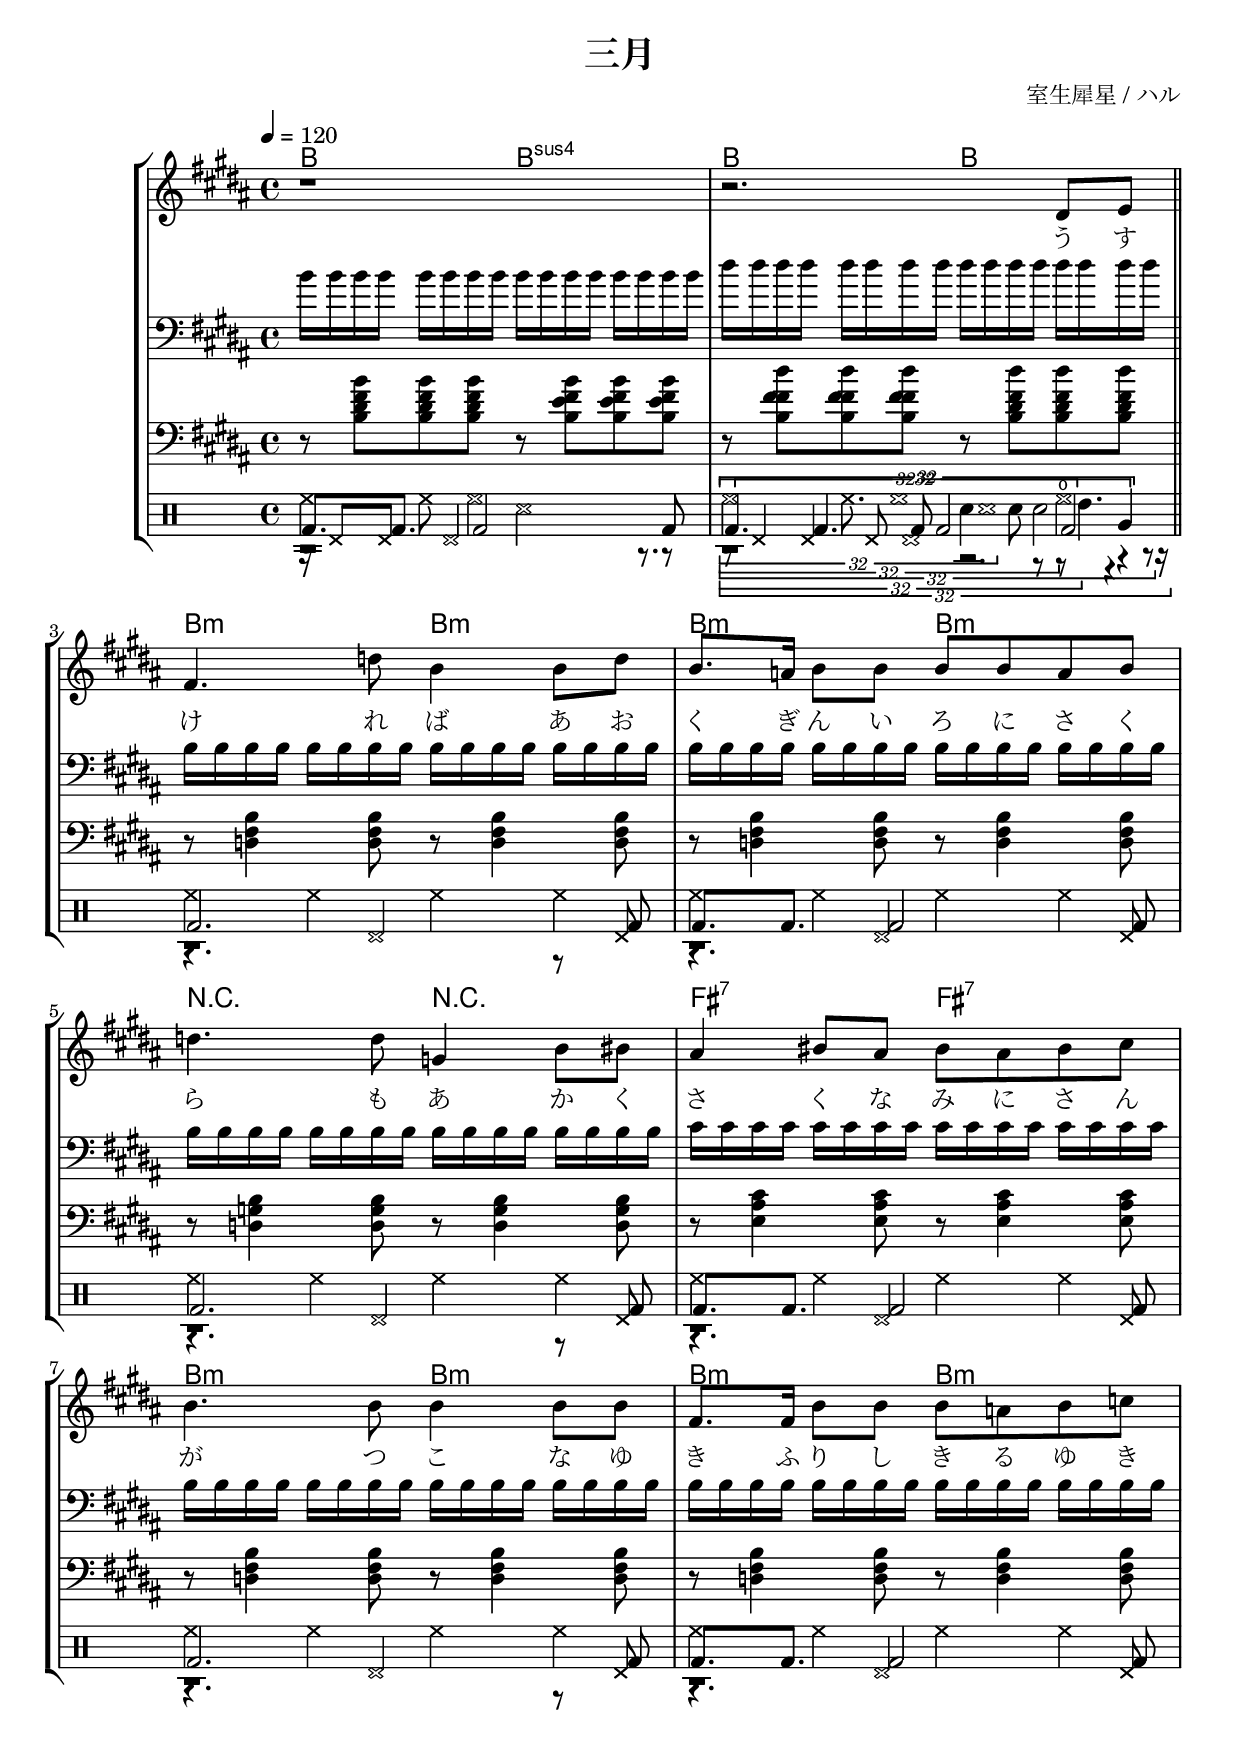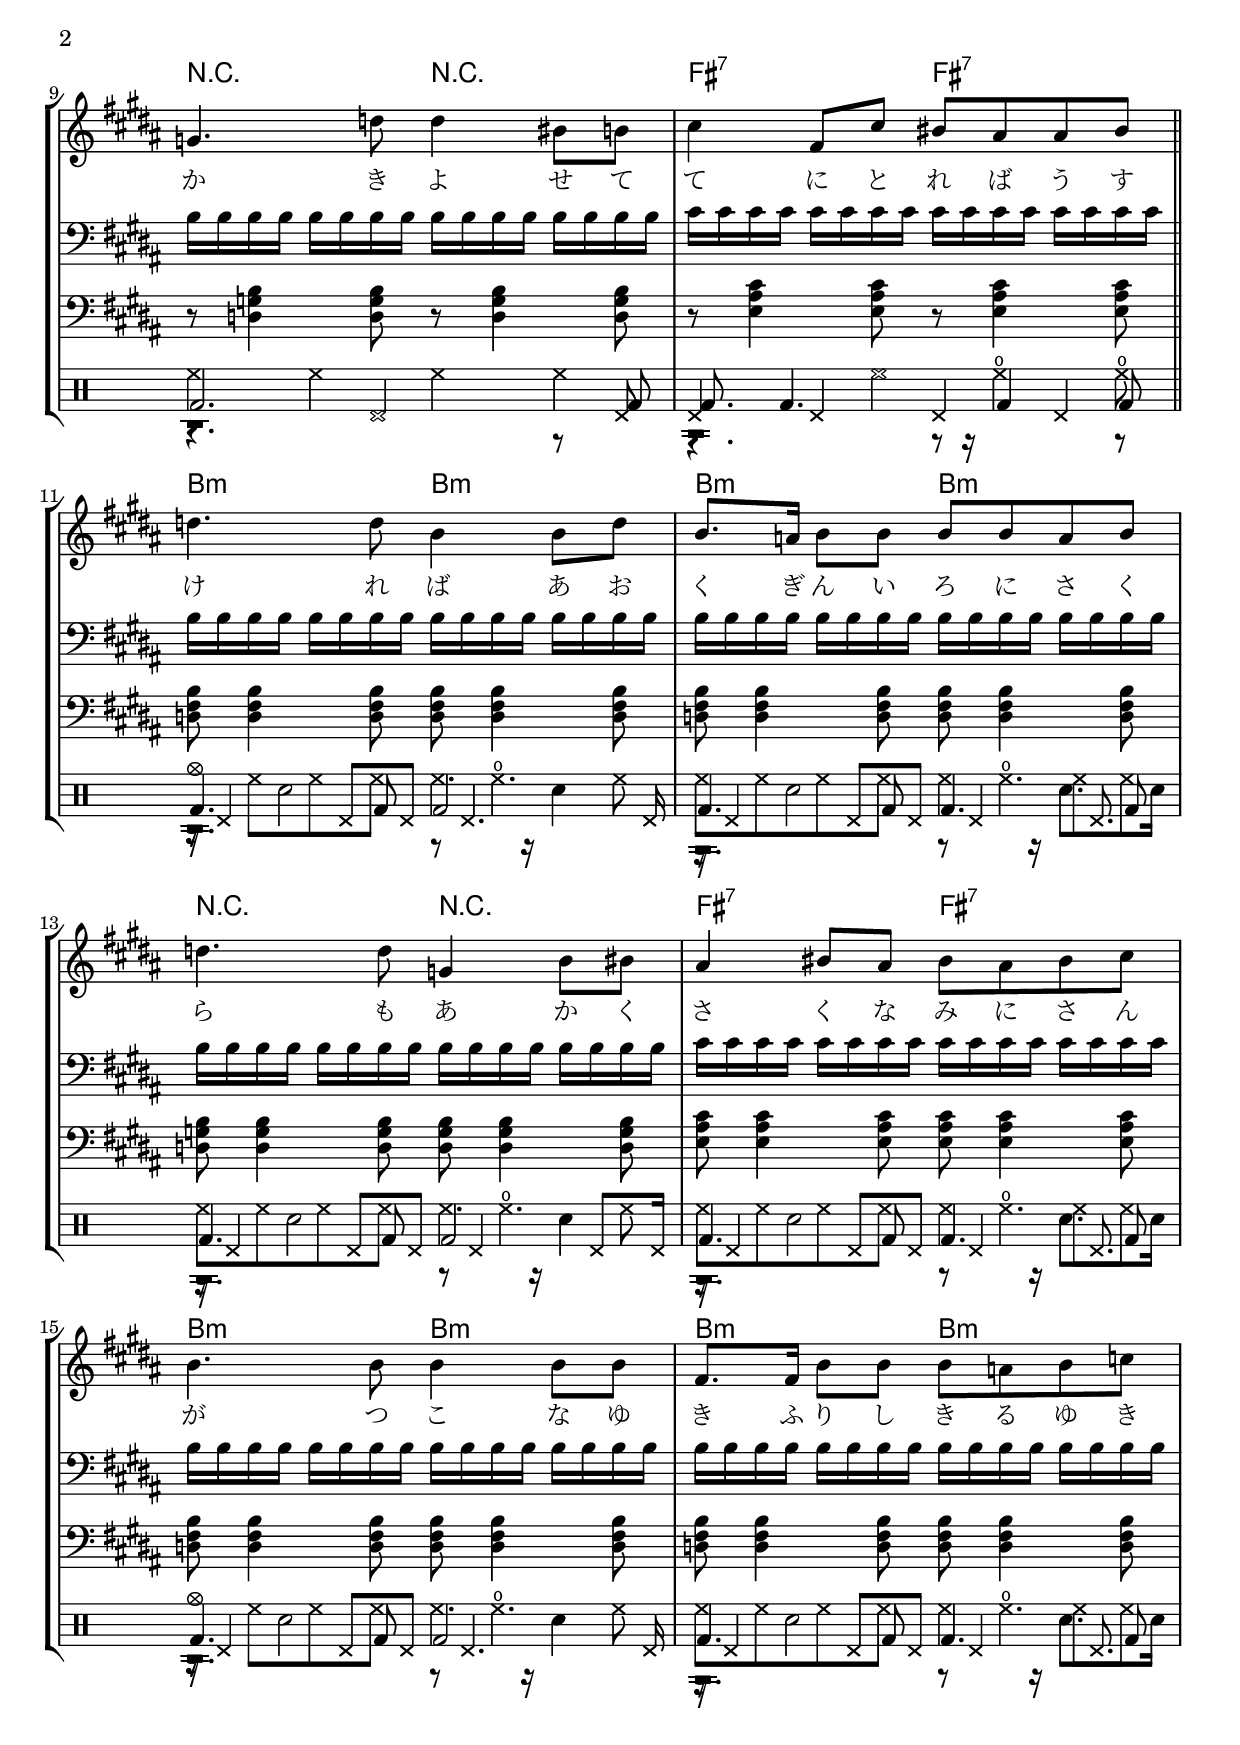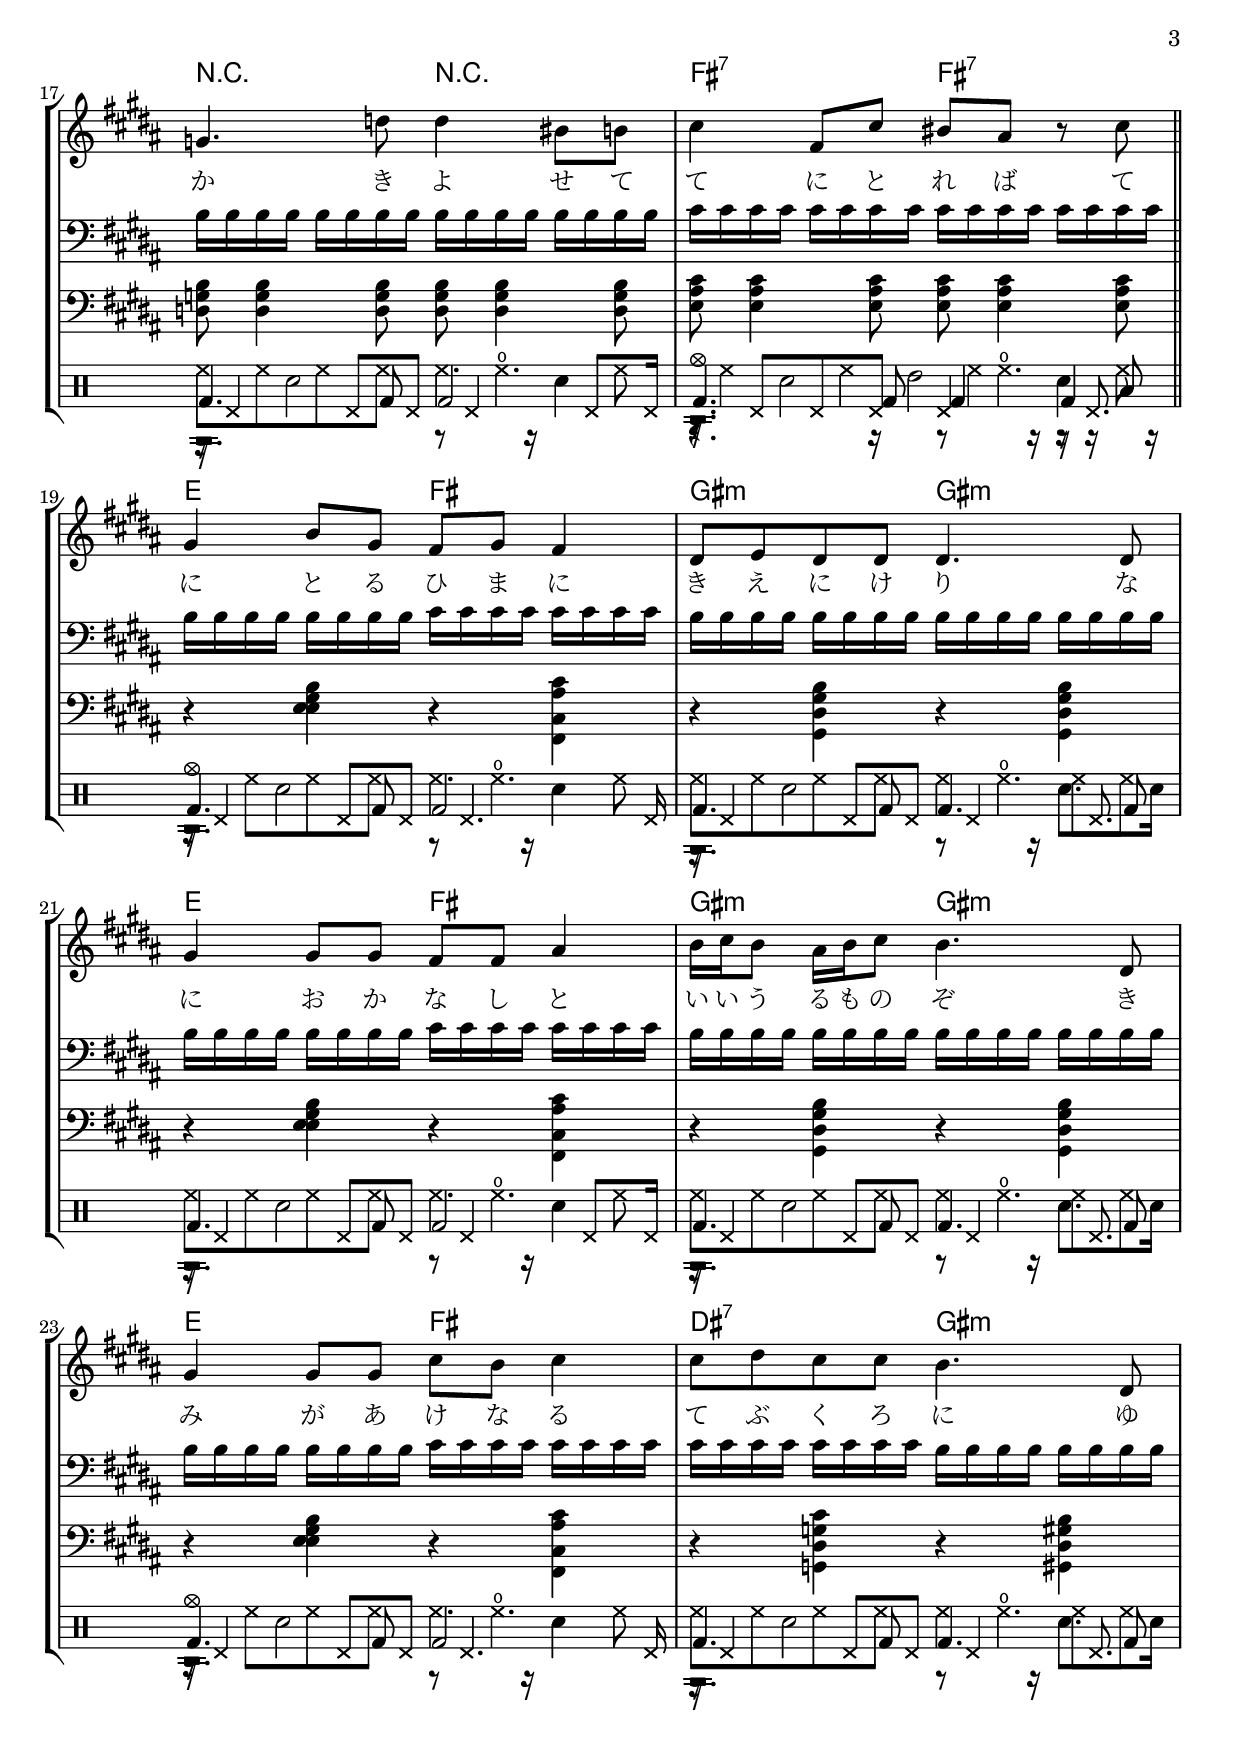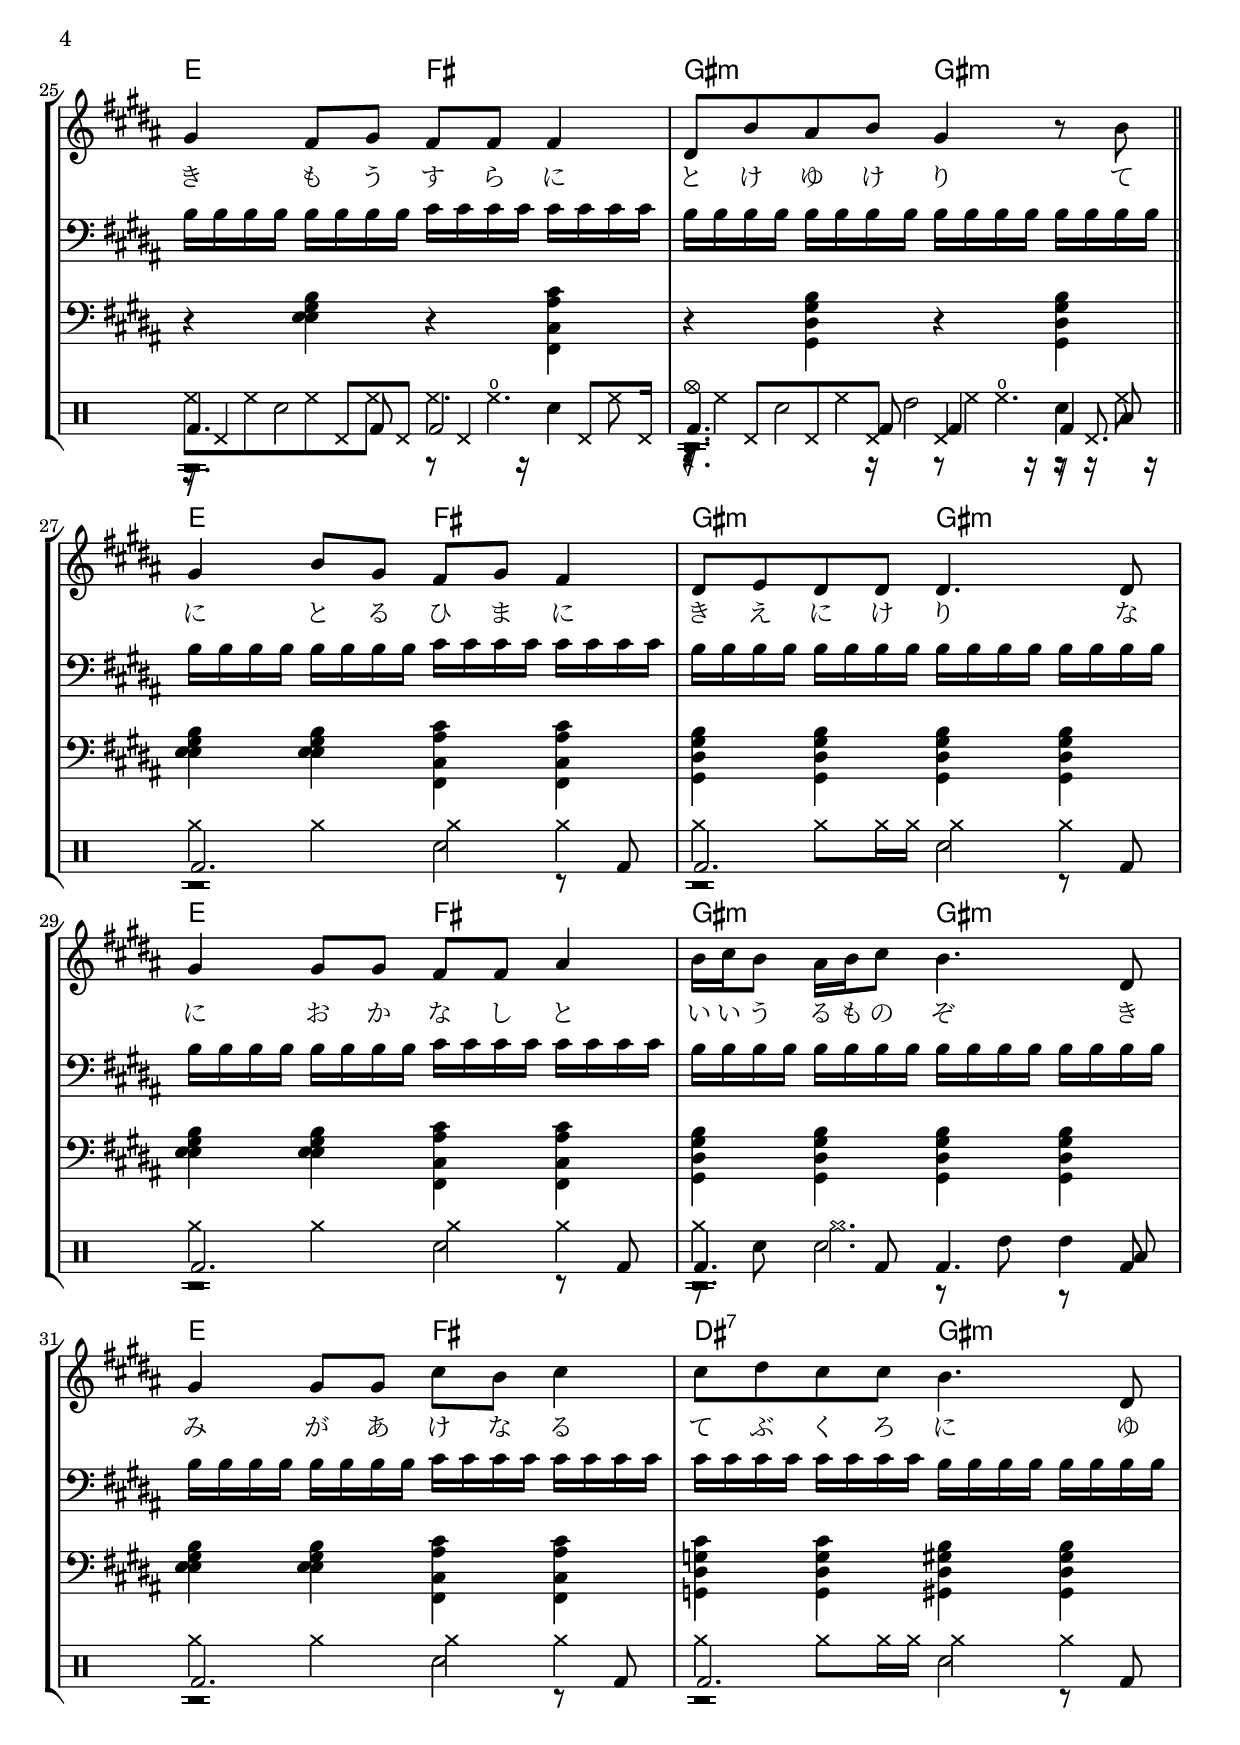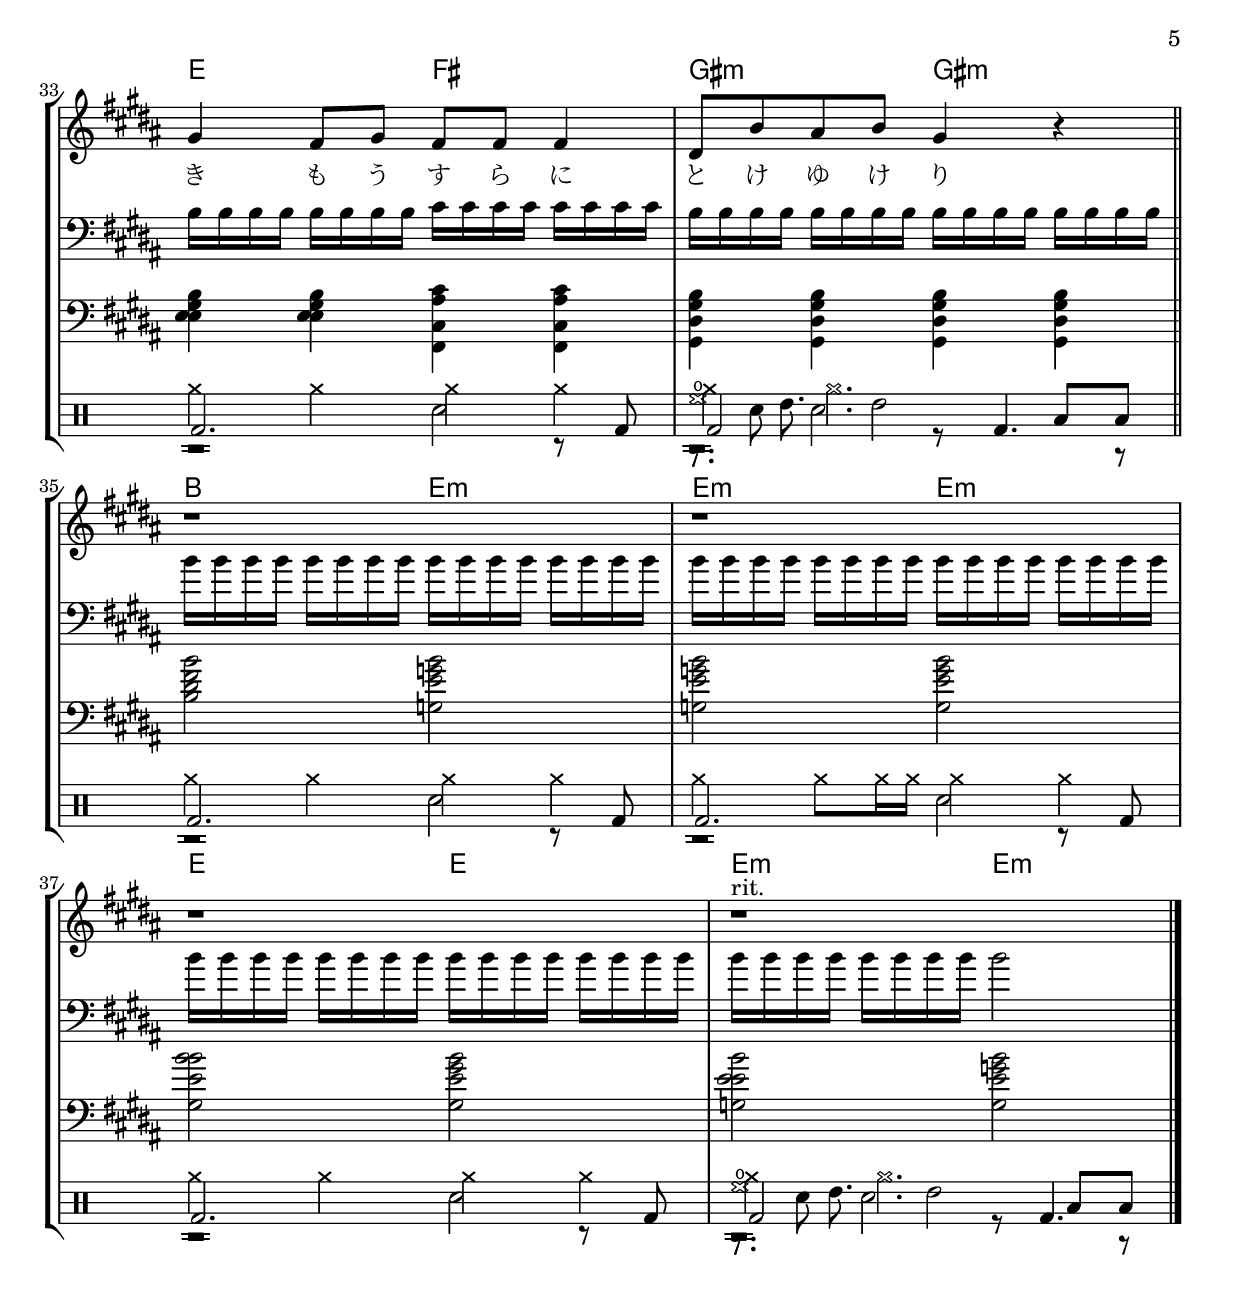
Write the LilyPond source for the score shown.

\version "2.12.1"

\header {
	title = \markup {三月}
	composer = \markup \center-column {"室生犀星 / ハル"}
}

harmony = \chordmode {
	b2 b:sus4 b b 

	b:m b:m b:m b:m r r fis:7 fis:7 b:m b:m b:m b:m r r fis:7 fis:7 

	b:m b:m b:m b:m r r fis:7 fis:7 b:m b:m b:m b:m r r fis:7 fis:7 

	e fis gis:m gis:m e fis gis:m gis:m e fis dis:7 gis:m e fis gis:m gis:m 

	e fis gis:m gis:m e fis gis:m gis:m e fis dis:7 gis:m e fis gis:m gis:m 

	b e:m e:m e:m e e e:m e:m 
}

melody = {
	\key b \major
	\tempo 4 = 120
	r1 | r2. 
	\set Staff.midiInstrument = #"Choir Aahs"
	\set Staff.midiMinimumVolume = #0.7
	\set Staff.midiMaximumVolume = #0.9
	dis'8  e'8 
	fis'4.  d''8  b'4  b'8  d''8 
	b'8.  a'16  b'8  b'8  b'8  b'8  a'8  b'8 
	d''4.  d''8  g'4  b'8  bis'8 
	ais'4  bis'8  ais'8  bis'8  ais'8  bis'8  cis''8 
	b'4.  b'8  b'4  b'8  b'8 
	fis'8.  fis'16  b'8  b'8  b'8  a'8  b'8  c''8 
	g'4.  d''8  d''4  bis'8  b'8 
	cis''4  fis'8  cis''8  bis'8  ais'8  	\set Staff.midiInstrument = #"fss0.32"
	\set Staff.midiMinimumVolume = #0.7
	\set Staff.midiMaximumVolume = #0.9
	ais'8  bis'8 
	d''4.  d''8  b'4  b'8  d''8 
	b'8.  a'16  b'8  b'8  b'8  b'8  a'8  b'8 
	d''4.  d''8  g'4  b'8  bis'8 
	ais'4  bis'8  ais'8  bis'8  ais'8  bis'8  cis''8 
	b'4.  b'8  b'4  b'8  b'8 
	fis'8.  fis'16  b'8  b'8  b'8  a'8  b'8  c''8 
	g'4.  d''8  d''4  bis'8  b'8 
	cis''4  fis'8  cis''8  bis'8  ais'8  	r8 	\set Staff.midiInstrument = #"Church organ"
	\set Staff.midiMinimumVolume = #0.7
	\set Staff.midiMaximumVolume = #0.9
	cis''8 
	gis'4  b'8  gis'8  fis'8  gis'8  fis'4 
	dis'8  e'8  dis'8  dis'8  dis'4.  dis'8 
	gis'4  gis'8  gis'8  fis'8  fis'8  ais'4 
	b'16  cis''16  b'8  ais'16  b'16  cis''8  b'4.  dis'8 
	gis'4  gis'8  gis'8  cis''8  b'8  cis''4 
	cis''8  dis''8  cis''8  cis''8  b'4.  dis'8 
	gis'4  fis'8  gis'8  fis'8  fis'8  fis'4 
	dis'8  b'8  ais'8  b'8  gis'4  	r8 	\set Staff.midiInstrument = #"fss0.32"
	\set Staff.midiMinimumVolume = #0.7
	\set Staff.midiMaximumVolume = #0.9
	b'8 
	gis'4  b'8  gis'8  fis'8  gis'8  fis'4 
	dis'8  e'8  dis'8  dis'8  dis'4.  dis'8 
	gis'4  gis'8  gis'8  fis'8  fis'8  ais'4 
	b'16  cis''16  b'8  ais'16  b'16  cis''8  b'4.  dis'8 
	gis'4  gis'8  gis'8  cis''8  b'8  cis''4 
	cis''8  dis''8  cis''8  cis''8  b'4.  dis'8 
	gis'4  fis'8  gis'8  fis'8  fis'8  fis'4 
	dis'8  b'8  ais'8  b'8  gis'4  	r4 	r1 | r1 | r1 | r1^"rit." \bar "|."
}

words = \lyricmode {
	
	う  す  け  れ  ば  あ  お  く  ぎ  ん  い  ろ  に  さ  く  ら  も  あ  か  く  さ  く  な  み  に  さ  ん  が  つ  こ  な  ゆ  き  ふ  り  し  き  る  ゆ  き  か  き  よ  せ  て  て  に  と  れ  ば  
	う  す  け  れ  ば  あ  お  く  ぎ  ん  い  ろ  に  さ  く  ら  も  あ  か  く  さ  く  な  み  に  さ  ん  が  つ  こ  な  ゆ  き  ふ  り  し  き  る  ゆ  き  か  き  よ  せ  て  て  に  と  れ  ば  
	て  に  と  る  ひ  ま  に  き  え  に  け  り  な  に  お  か  な  し  と  い  い  う  る  も  の  ぞ  き  み  が  あ  け  な  る  て  ぶ  く  ろ  に  ゆ  き  も  う  す  ら  に  と  け  ゆ  け  り  
	て  に  と  る  ひ  ま  に  き  え  に  け  り  な  に  お  か  な  し  と  い  い  う  る  も  の  ぞ  き  み  が  あ  け  な  る  て  ぶ  く  ろ  に  ゆ  き  も  う  す  ら  に  と  け  ゆ  け  り  
	
}

tempochange = {
	\tempo 4 = 120
	r1 | r1 \bar "||"
	\tempo 4 = 120
	r1 | r1 | r1 | r1 | r1 | r1 | r1 | r1 \bar "||"
	\tempo 4 = 120
	r1 | r1 | r1 | r1 | r1 | r1 | r1 | r1 \bar "||"
	\tempo 4 = 120
	r1 | r1 | r1 | r1 | r1 | r1 | r1 | r1 \bar "||"
	\tempo 4 = 120
	r1 | r1 | r1 | r1 | r1 | r1 | r1 | r1 \bar "||"
	\tempo 4 = 120
	r1 | r1 | r1 | \tempo 4 = 90 r2 \tempo 4 = 80 r2 \bar "|."
}

mainacc = {
	\clef bass
	\set Staff.midiInstrument = #"Kalimba"
	\set Staff.midiMinimumVolume = #0.3
	\set Staff.midiMaximumVolume = #0.6
	\key b \major
	\tempo 4 = 120
	b'16 b'16 b'16 b'16 b'16 b'16 b'16 b'16
	b'16 b'16 b'16 b'16 b'16 b'16 b'16 b'16
	dis''16 dis''16 dis''16 dis''16 dis''16 dis''16 dis''16 dis''16
	dis''16 dis''16 dis''16 dis''16 dis''16 dis''16 dis''16 dis''16
	\bar "||"

	\set Staff.midiInstrument = #"Harpsichord"
	\set Staff.midiMinimumVolume = #0.3
	\set Staff.midiMaximumVolume = #0.6
	b16 b16 b16 b16 b16 b16 b16 b16
	b16 b16 b16 b16 b16 b16 b16 b16
	b16 b16 b16 b16 b16 b16 b16 b16
	b16 b16 b16 b16 b16 b16 b16 b16
	b16 b16 b16 b16 b16 b16 b16 b16
	b16 b16 b16 b16 b16 b16 b16 b16
	cis'16 cis'16 cis'16 cis'16 cis'16 cis'16 cis'16 cis'16
	cis'16 cis'16 cis'16 cis'16 cis'16 cis'16 cis'16 cis'16
	b16 b16 b16 b16 b16 b16 b16 b16
	b16 b16 b16 b16 b16 b16 b16 b16
	b16 b16 b16 b16 b16 b16 b16 b16
	b16 b16 b16 b16 b16 b16 b16 b16
	b16 b16 b16 b16 b16 b16 b16 b16
	b16 b16 b16 b16 b16 b16 b16 b16
	cis'16 cis'16 cis'16 cis'16 cis'16 cis'16 cis'16 cis'16
	cis'16 cis'16 cis'16 cis'16 cis'16 cis'16 cis'16 cis'16
	\bar "||"

	\set Staff.midiInstrument = #"Koto"
	\set Staff.midiMinimumVolume = #0.3
	\set Staff.midiMaximumVolume = #0.6
	b16 b16 b16 b16 b16 b16 b16 b16
	b16 b16 b16 b16 b16 b16 b16 b16
	b16 b16 b16 b16 b16 b16 b16 b16
	b16 b16 b16 b16 b16 b16 b16 b16
	b16 b16 b16 b16 b16 b16 b16 b16
	b16 b16 b16 b16 b16 b16 b16 b16
	cis'16 cis'16 cis'16 cis'16 cis'16 cis'16 cis'16 cis'16
	cis'16 cis'16 cis'16 cis'16 cis'16 cis'16 cis'16 cis'16
	b16 b16 b16 b16 b16 b16 b16 b16
	b16 b16 b16 b16 b16 b16 b16 b16
	b16 b16 b16 b16 b16 b16 b16 b16
	b16 b16 b16 b16 b16 b16 b16 b16
	b16 b16 b16 b16 b16 b16 b16 b16
	b16 b16 b16 b16 b16 b16 b16 b16
	cis'16 cis'16 cis'16 cis'16 cis'16 cis'16 cis'16 cis'16
	cis'16 cis'16 cis'16 cis'16 cis'16 cis'16 cis'16 cis'16
	\bar "||"

	\set Staff.midiInstrument = #"Muted Trumpet"
	\set Staff.midiMinimumVolume = #0.3
	\set Staff.midiMaximumVolume = #0.6
	b16 b16 b16 b16 b16 b16 b16 b16
	cis'16 cis'16 cis'16 cis'16 cis'16 cis'16 cis'16 cis'16
	b16 b16 b16 b16 b16 b16 b16 b16
	b16 b16 b16 b16 b16 b16 b16 b16
	b16 b16 b16 b16 b16 b16 b16 b16
	cis'16 cis'16 cis'16 cis'16 cis'16 cis'16 cis'16 cis'16
	b16 b16 b16 b16 b16 b16 b16 b16
	b16 b16 b16 b16 b16 b16 b16 b16
	b16 b16 b16 b16 b16 b16 b16 b16
	cis'16 cis'16 cis'16 cis'16 cis'16 cis'16 cis'16 cis'16
	cis'16 cis'16 cis'16 cis'16 cis'16 cis'16 cis'16 cis'16
	b16 b16 b16 b16 b16 b16 b16 b16
	b16 b16 b16 b16 b16 b16 b16 b16
	cis'16 cis'16 cis'16 cis'16 cis'16 cis'16 cis'16 cis'16
	b16 b16 b16 b16 b16 b16 b16 b16
	b16 b16 b16 b16 b16 b16 b16 b16
	\bar "||"

	\set Staff.midiInstrument = #"Electric Piano 1"
	\set Staff.midiMinimumVolume = #0.3
	\set Staff.midiMaximumVolume = #0.6
	b16 b16 b16 b16 b16 b16 b16 b16
	cis'16 cis'16 cis'16 cis'16 cis'16 cis'16 cis'16 cis'16
	b16 b16 b16 b16 b16 b16 b16 b16
	b16 b16 b16 b16 b16 b16 b16 b16
	b16 b16 b16 b16 b16 b16 b16 b16
	cis'16 cis'16 cis'16 cis'16 cis'16 cis'16 cis'16 cis'16
	b16 b16 b16 b16 b16 b16 b16 b16
	b16 b16 b16 b16 b16 b16 b16 b16
	b16 b16 b16 b16 b16 b16 b16 b16
	cis'16 cis'16 cis'16 cis'16 cis'16 cis'16 cis'16 cis'16
	cis'16 cis'16 cis'16 cis'16 cis'16 cis'16 cis'16 cis'16
	b16 b16 b16 b16 b16 b16 b16 b16
	b16 b16 b16 b16 b16 b16 b16 b16
	cis'16 cis'16 cis'16 cis'16 cis'16 cis'16 cis'16 cis'16
	b16 b16 b16 b16 b16 b16 b16 b16
	b16 b16 b16 b16 b16 b16 b16 b16
	\bar "||"

	\set Staff.midiInstrument = #"Acoustic grand"
	\set Staff.midiMinimumVolume = #0.3
	\set Staff.midiMaximumVolume = #0.6
	b'16 b'16 b'16 b'16 b'16 b'16 b'16 b'16
	b'16 b'16 b'16 b'16 b'16 b'16 b'16 b'16
	b'16 b'16 b'16 b'16 b'16 b'16 b'16 b'16
	b'16 b'16 b'16 b'16 b'16 b'16 b'16 b'16
	b'16 b'16 b'16 b'16 b'16 b'16 b'16 b'16
	b'16 b'16 b'16 b'16 b'16 b'16 b'16 b'16
	b'16 b'16 b'16 b'16 b'16 b'16 b'16 b'16
	b'2
	\bar "|."
}

subacc = {
	\clef bass
	\set Staff.midiInstrument = #"Contrabass"
	\set Staff.midiMinimumVolume = #0.3
	\set Staff.midiMaximumVolume = #0.6
	\key b \major
	\tempo 4 = 120
	r8 <b dis' fis' b'>8 <b dis' fis' b'>8 <b dis' fis' b'>8
	r8 <b e' fis' b'>8 <b e' fis' b'>8 <b e' fis' b'>8
	r8 <b fis' fis' dis''>8 <b fis' fis' dis''>8 <b fis' fis' dis''>8
	r8 <b dis' fis' dis''>8 <b dis' fis' dis''>8 <b dis' fis' dis''>8
	\bar "||"

	\set Staff.midiInstrument = #"Electric Guitar (muted)"
	\set Staff.midiMinimumVolume = #0.3
	\set Staff.midiMaximumVolume = #0.6
	r8 <d fis b>4 <d fis b>8
	r8 <d fis b>4 <d fis b>8
	r8 <d fis b>4 <d fis b>8
	r8 <d fis b>4 <d fis b>8
	r8 <d g b>4 <d g b>8
	r8 <d g b>4 <d g b>8
	r8 <e ais cis'>4 <e ais cis'>8
	r8 <e ais cis'>4 <e ais cis'>8
	r8 <d fis b>4 <d fis b>8
	r8 <d fis b>4 <d fis b>8
	r8 <d fis b>4 <d fis b>8
	r8 <d fis b>4 <d fis b>8
	r8 <d g b>4 <d g b>8
	r8 <d g b>4 <d g b>8
	r8 <e ais cis'>4 <e ais cis'>8
	r8 <e ais cis'>4 <e ais cis'>8
	\bar "||"

	\set Staff.midiInstrument = #"Bagpipe"
	\set Staff.midiMinimumVolume = #0.3
	\set Staff.midiMaximumVolume = #0.6
	<d fis b>8 <d fis b>4 <d fis b>8
	<d fis b>8 <d fis b>4 <d fis b>8
	<d fis b>8 <d fis b>4 <d fis b>8
	<d fis b>8 <d fis b>4 <d fis b>8
	<d g b>8 <d g b>4 <d g b>8
	<d g b>8 <d g b>4 <d g b>8
	<e ais cis'>8 <e ais cis'>4 <e ais cis'>8
	<e ais cis'>8 <e ais cis'>4 <e ais cis'>8
	<d fis b>8 <d fis b>4 <d fis b>8
	<d fis b>8 <d fis b>4 <d fis b>8
	<d fis b>8 <d fis b>4 <d fis b>8
	<d fis b>8 <d fis b>4 <d fis b>8
	<d g b>8 <d g b>4 <d g b>8
	<d g b>8 <d g b>4 <d g b>8
	<e ais cis'>8 <e ais cis'>4 <e ais cis'>8
	<e ais cis'>8 <e ais cis'>4 <e ais cis'>8
	\bar "||"

	\set Staff.midiInstrument = #"Synth Voice"
	\set Staff.midiMinimumVolume = #0.3
	\set Staff.midiMaximumVolume = #0.6
	r4 <e e gis b>4
	r4 <fis, cis ais cis'>4
	r4 <gis, dis gis b>4
	r4 <gis, dis gis b>4
	r4 <e e gis b>4
	r4 <fis, cis ais cis'>4
	r4 <gis, dis gis b>4
	r4 <gis, dis gis b>4
	r4 <e e gis b>4
	r4 <fis, cis ais cis'>4
	r4 <g, dis g cis'>4
	r4 <gis, dis gis b>4
	r4 <e e gis b>4
	r4 <fis, cis ais cis'>4
	r4 <gis, dis gis b>4
	r4 <gis, dis gis b>4
	\bar "||"

	\set Staff.midiInstrument = #"Pad 1 (new age)"
	\set Staff.midiMinimumVolume = #0.3
	\set Staff.midiMaximumVolume = #0.6
	<e e gis b>4 <e e gis b>4
	<fis, cis ais cis'>4 <fis, cis ais cis'>4
	<gis, dis gis b>4 <gis, dis gis b>4
	<gis, dis gis b>4 <gis, dis gis b>4
	<e e gis b>4 <e e gis b>4
	<fis, cis ais cis'>4 <fis, cis ais cis'>4
	<gis, dis gis b>4 <gis, dis gis b>4
	<gis, dis gis b>4 <gis, dis gis b>4
	<e e gis b>4 <e e gis b>4
	<fis, cis ais cis'>4 <fis, cis ais cis'>4
	<g, dis g cis'>4 <g, dis g cis'>4
	<gis, dis gis b>4 <gis, dis gis b>4
	<e e gis b>4 <e e gis b>4
	<fis, cis ais cis'>4 <fis, cis ais cis'>4
	<gis, dis gis b>4 <gis, dis gis b>4
	<gis, dis gis b>4 <gis, dis gis b>4
	\bar "||"

	\set Staff.midiInstrument = #"FX 4 (atmosphere)"
	\set Staff.midiMinimumVolume = #0.3
	\set Staff.midiMaximumVolume = #0.6
	<b dis' fis' b'>2
	<g e' g' b'>2
	<g e' g' b'>2
	<g e' g' b'>2
	<gis e' b' b'>2
	<gis e' gis' b'>2
	<g e' e' b'>2
	<g e' g' b'>2
	\bar "|."
}

percA = {
	\drummode {
	hh4 hh8 hh2 r8  |\times 16/32{ hh2 hh8. hh1 r4 r16 } \bar "||"
	r1  |r1  |r1  |r1  |r1  |r1  |r1  |r2 r8 hho4 hho8  \bar "||"
	r2 r8 hho4.  |r2 r8 hho4.  |r2 r8 hho4.  |r2 r8 hho4.  |r2 r8 hho4.  |r2 r8 hho4.  |r2 r8 hho4.  |r2 r8 hho4.  \bar "||"
	r2 r8 hho4.  |r2 r8 hho4.  |r2 r8 hho4.  |r2 r8 hho4.  |r2 r8 hho4.  |r2 r8 hho4.  |r2 r8 hho4.  |r2 r8 hho4.  \bar "||"
	cymr4 cymr4 cymr4 cymr4  |cymr4 cymr8 cymr16 cymr16 cymr4 cymr4  |cymr4 cymr4 cymr4 cymr4  |cymr4 cymr2.  |cymr4 cymr4 cymr4 cymr4  |cymr4 cymr8 cymr16 cymr16 cymr4 cymr4  |cymr4 cymr4 cymr4 cymr4  |cymr4 cymr2.  \bar "||"
	cymr4 cymr4 cymr4 cymr4  |cymr4 cymr8 cymr16 cymr16 cymr4 cymr4  |cymr4 cymr4 cymr4 cymr4  |cymr4 cymr2.  \bar "|."
	}
}

percB = {
	\drummode {
	r16 hhp8 hhp8 hhp2 r8.  |\times 16/32{ r8 hhp4 hhp4 hhp8 hhp1 r4 } \bar "||"
	r4. hhp2 hhp8  |r4. hhp2 hhp8  |r4. hhp2 hhp8  |r4. hhp2 hhp8  |r4. hhp2 hhp8  |r4. hhp2 hhp8  |r4. hhp2 hhp8  |hhp4 hhp4 hhp4 hhp4  \bar "||"
	r8 hh8 hh8 hh8 hh4. hh8  |hh8 hh8 hh8 hh8 hh4 hh8 hh8  |hh8 hh8 hh8 hh8 hh4. hh8  |hh8 hh8 hh8 hh8 hh4 hh8 hh8  |r8 hh8 hh8 hh8 hh4. hh8  |hh8 hh8 hh8 hh8 hh4 hh8 hh8  |hh8 hh8 hh8 hh8 hh4. hh8  |r16 hh4 hh4 hh4 r16 hh8  \bar "||"
	r8 hh8 hh8 hh8 hh4. hh8  |hh8 hh8 hh8 hh8 hh4 hh8 hh8  |hh8 hh8 hh8 hh8 hh4. hh8  |hh8 hh8 hh8 hh8 hh4 hh8 hh8  |r8 hh8 hh8 hh8 hh4. hh8  |hh8 hh8 hh8 hh8 hh4 hh8 hh8  |hh8 hh8 hh8 hh8 hh4. hh8  |r16 hh4 hh4 hh4 r16 hh8  \bar "||"
	r2 sn2  |r2 sn2  |r2 sn2  |r8 sn8 sn2.  |r2 sn2  |r2 sn2  |r2 sn2  |r8 sn8 sn2.  \bar "||"
	r2 sn2  |r2 sn2  |r2 sn2  |r8 sn8 sn2.  \bar "|."
	}
}

percC = {
	\drummode {
	r1  |\times 16/32{ r1 r2 hho2 } \bar "||"
	hh4 hh4 hh4 hh4  |hh4 hh4 hh4 hh4  |hh4 hh4 hh4 hh4  |hh4 hh4 hh4 hh4  |hh4 hh4 hh4 hh4  |hh4 hh4 hh4 hh4  |hh4 hh4 hh4 hh4  |r4. hh2 r8  \bar "||"
	r16 hhp4 hhp8 hhp8 hhp4. hhp16  |r16 hhp4 hhp8 hhp8 hhp4 hhp8.  |r16 hhp4 hhp8 hhp8 hhp4 hhp8 hhp16  |r16 hhp4 hhp8 hhp8 hhp4 hhp8.  |r16 hhp4 hhp8 hhp8 hhp4. hhp16  |r16 hhp4 hhp8 hhp8 hhp4 hhp8.  |r16 hhp4 hhp8 hhp8 hhp4 hhp8 hhp16  |r8 hhp8 hhp8 hhp8 hhp4 r16 hhp8.  \bar "||"
	r16 hhp4 hhp8 hhp8 hhp4. hhp16  |r16 hhp4 hhp8 hhp8 hhp4 hhp8.  |r16 hhp4 hhp8 hhp8 hhp4 hhp8 hhp16  |r16 hhp4 hhp8 hhp8 hhp4 hhp8.  |r16 hhp4 hhp8 hhp8 hhp4. hhp16  |r16 hhp4 hhp8 hhp8 hhp4 hhp8.  |r16 hhp4 hhp8 hhp8 hhp4 hhp8 hhp16  |r8 hhp8 hhp8 hhp8 hhp4 r16 hhp8.  \bar "||"
	bd2. r8 bd8  |bd2. r8 bd8  |bd2. r8 bd8  |bd4. bd8 bd4. bd8  |bd2. r8 bd8  |bd2. r8 bd8  |bd2. r8 bd8  |bd2 r8 bd4.  \bar "||"
	bd2. r8 bd8  |bd2. r8 bd8  |bd2. r8 bd8  |bd2 r8 bd4.  \bar "|."
	}
}

percD = {
	\drummode {
	bd8. bd8. bd2 bd8  |\times 16/32{ bd4. bd4. bd8 bd2 r8 bd2 } \bar "||"
	bd2. r8 bd8  |bd8. bd8. bd2 bd8  |bd2. r8 bd8  |bd8. bd8. bd2 bd8  |bd2. r8 bd8  |bd8. bd8. bd2 bd8  |bd2. r8 bd8  |bd8. bd4. r16 bd4 bd8  \bar "||"
	r8. sn2 r16 sn4  |r8. sn2 r16 sn8. sn16  |r8. sn2 r16 sn4  |r8. sn2 r16 sn8. sn16  |r8. sn2 r16 sn4  |r8. sn2 r16 sn8. sn16  |r8. sn2 r16 sn4  |r8. sn2 r16 sn4  \bar "||"
	r8. sn2 r16 sn4  |r8. sn2 r16 sn8. sn16  |r8. sn2 r16 sn4  |r8. sn2 r16 sn8. sn16  |r8. sn2 r16 sn4  |r8. sn2 r16 sn8. sn16  |r8. sn2 r16 sn4  |r8. sn2 r16 sn4  \bar "||"
	r1 |r1 |r1 |r2 r8 tommh8 tommh4  |r1 |r1 |r1 |r8. tommh8. tommh2 r8  \bar "||"
	r1 |r1 |r1 |r8. tommh8. tommh2 r8  \bar "|."
	}
}

percE = {
	\drummode {
	r2 ss2  |\times 16/32{ r1 ss1 } \bar "||"
	r1 | r1 | r1 | r1 | r1 | r1 | r1 | r1 \bar "||"
	bd4. bd8 bd2  |bd4. bd8 bd4. bd8  |bd4. bd8 bd2  |bd4. bd8 bd4. bd8  |bd4. bd8 bd2  |bd4. bd8 bd4. bd8  |bd4. bd8 bd2  |bd4. bd8 bd4 bd4  \bar "||"
	bd4. bd8 bd2  |bd4. bd8 bd4. bd8  |bd4. bd8 bd2  |bd4. bd8 bd4. bd8  |bd4. bd8 bd2  |bd4. bd8 bd4. bd8  |bd4. bd8 bd2  |bd4. bd8 bd4 bd4  \bar "||"
	r1 |r1 |r1 |r2. r8 toml8  |r1 |r1 |r1 |r2. toml8 toml8  \bar "||"
	r1 |r1 |r1 |r2. toml8 toml8  \bar "|."
	}
}

percF = {
	\drummode {
	r1 |\times 16/32{ r1 sn4 sn8 sn2 r8 } \bar "||"
	r1 | r1 | r1 | r1 | r1 | r1 | r1 | r1 \bar "||"
	cymc1  |r1 |r1 |r1 |cymc1  |r1 |r1 |cymc1  \bar "||"
	cymc1  |r1 |r1 |r1 |cymc1  |r1 |r1 |cymc1  \bar "||"
	r1 |r1 |r1 |r1 |r1 |r1 |r1 |hho1  \bar "||"
	r1 |r1 |r1 |hho1  \bar "|."
	}
}

percG = {
	\drummode {
	r1 |r1 \bar "||"
	r1 | r1 | r1 | r1 | r1 | r1 | r1 | r1 \bar "||"
	r1 |r1 |r1 |r1 |r1 |r1 |r1 |r4. r16 tommh2 r16  \bar "||"
	r1 |r1 |r1 |r1 |r1 |r1 |r1 |r4. r16 tommh2 r16  \bar "||"
	r1 | r1 | r1 | r1 | r1 | r1 | r1 | r1 \bar "||"
	r1 | r1 | r1 | r1 \bar "|."
	}
}

percH = {
	\drummode {
	r1 |\times 16/32{ r1 r2 r8 tommh4. } \bar "||"
	r1 | r1 | r1 | r1 | r1 | r1 | r1 | r1 \bar "||"
	r1 |r1 |r1 |r1 |r1 |r1 |r1 |r2. r8 toml8  \bar "||"
	r1 |r1 |r1 |r1 |r1 |r1 |r1 |r2. r8 toml8  \bar "||"
	r1 | r1 | r1 | r1 | r1 | r1 | r1 | r1 \bar "||"
	r1 | r1 | r1 | r1 \bar "|."
	}
}

percI = {
	\drummode {
	r1 |\times 16/32{ r1 r2. tomfh4 } \bar "||"
	r1 | r1 | r1 | r1 | r1 | r1 | r1 | r1 \bar "||"
	r1 | r1 | r1 | r1 | r1 | r1 | r1 | r1 \bar "||"
	r1 | r1 | r1 | r1 | r1 | r1 | r1 | r1 \bar "||"
	r1 | r1 | r1 | r1 | r1 | r1 | r1 | r1 \bar "||"
	r1 | r1 | r1 | r1 \bar "|."
	}
}

\score {
	<<
		\new StaffGroup <<
			\new ChordNames {\harmony}
			\new Voice = "melody" {\melody}
			\new Lyrics \lyricsto "melody" \words
			\new Staff = "mainacc" {\mainacc}
			\new Staff = "subacc" {\subacc}
			\new DrumStaff <<
				\new DrumVoice {\percA}
				\new DrumVoice {\percB}
				\new DrumVoice {\percC}
				\new DrumVoice {\percD}
				\new DrumVoice {\percE}
				\new DrumVoice {\percF}
				\new DrumVoice {\percG}
				\new DrumVoice {\percH}
				\new DrumVoice {\percI}
			>>
		>>
	>>
	\layout { }
}
